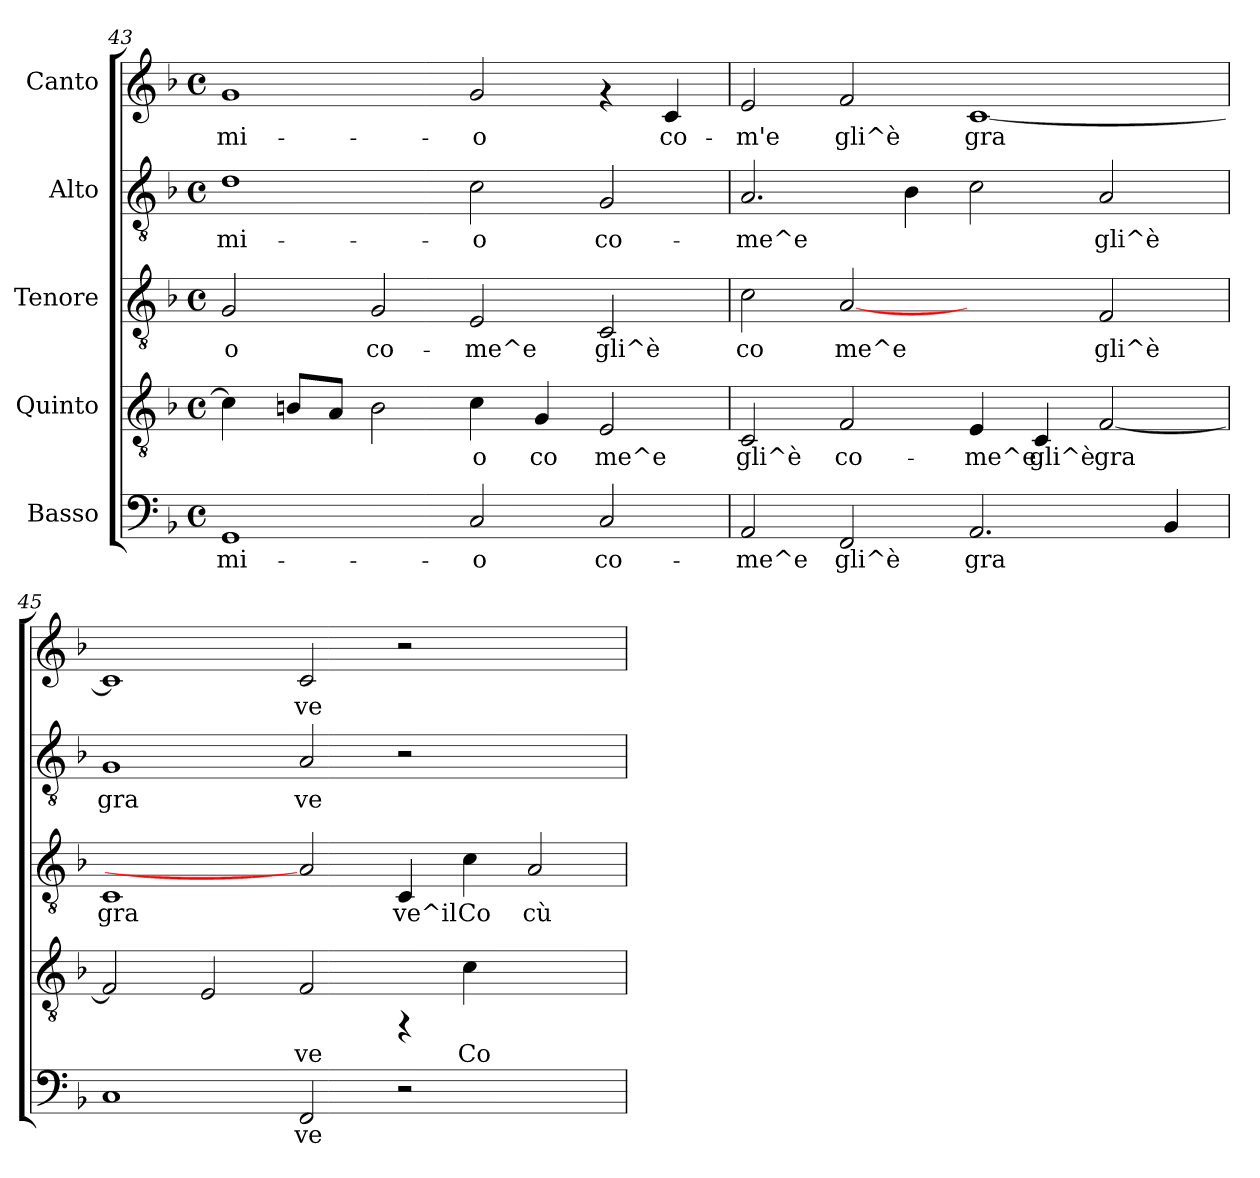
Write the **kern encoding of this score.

**kern	**text	**kern	**text	**kern	**text	**kern	**text	**kern	**text
*part5	*part5	*part4	*part4	*part3	*part3	*part2	*part2	*part1	*part1
*staff5	*staff5	*staff4	*staff4	*staff3	*staff3	*staff2	*staff2	*staff1	*staff1
*I"Basso	*	*I"Quinto	*	*I"Tenore	*	*I"Alto	*	*I"Canto	*
*clefF4	*	*clefGv2	*	*clefGv2	*	*clefGv2	*	*clefG2	*
*k[b-]	*	*k[b-]	*	*k[b-]	*	*k[b-]	*	*k[b-]	*
*F:	*	*F:	*	*F:	*	*F:	*	*F:	*
*M4/4	*	*M4/4	*	*M4/4	*	*M4/4	*	*M4/4	*
*met(c)	*	*met(c)	*	*met(c)	*	*met(c)	*	*met(c)	*
=43	=43	=43	=43	=43	=43	=43	=43	=43	=43
!	!LO:LY:b:cj	!	!LO:LY:b:cj	!	!LO:LY:b:cj	!	!LO:LY:b:cj	!	!LO:LY:b:cj
1GG	mi-	4c\]	.	2G/	-o	1d	mi-	1g	mi-
!	!	!	!LO:LY:b:cj	!	!	!	!	!	!
.	.	8Bn/L	.	.	.	.	.	.	.
!	!	!	!LO:LY:b:cj	!	!	!	!	!	!
.	.	8A/J	.	.	.	.	.	.	.
!	!	!	!LO:LY:b:cj	!	!LO:LY:b:cj	!	!	!	!
.	.	2B\	.	2G/	co-	.	.	.	.
!	!LO:LY:b:cj	!	!LO:LY:b:cj	!	!LO:LY:b:cj	!	!LO:LY:b:cj	!	!LO:LY:b:cj
2C/	-o	4c\	o	2E/	-me^e	2c\	-o	2g/	-o
!	!	!	!LO:LY:b:cj	!	!	!	!	!	!
.	.	4G/	co	.	.	.	.	.	.
!	!LO:LY:b:cj	!	!LO:LY:b:cj	!	!LO:LY:b:cj	!	!LO:LY:b:cj	!	!
2C/	co-	2E/	me^e	2C/	gli^è	2G/	co-	4rf	.
!	!	!	!	!	!	!	!	!	!LO:LY:b:cj
.	.	.	.	.	.	.	.	4c/	co-
!!LO:LB:g=z
=44	=44	=44	=44	=44	=44	=44	=44	=44	=44
!	!LO:LY:b:cj	!	!LO:LY:b:cj	!	!LO:LY:b:cj	!	!LO:LY:b:cj	!	!LO:LY:b:cj
2AA/	-me^e	2C/	gli^è	2c\	co	2.A/	-me^e	2e/	-m'e
!	!LO:LY:b:cj	!	!LO:LY:b:cj	!	!LO:LY:b:cj	!	!	!	!LO:LY:b:cj
2FF/	gli^è	2F/	co-	[2A	me^e	.	.	2f/	gli^è
!	!	!	!	!	!	!	!LO:LY:b:cj	!	!
.	.	.	.	.	.	4B-\	.	.	.
!	!LO:LY:b:cj	!	!LO:LY:b:cj	!	!	!	!LO:LY:b:cj	!	!LO:LY:b:cj
2.AA/	gra	4E/	-me^e	2ryy	.	2c\	.	[<1c	gra
!	!	!	!LO:LY:b:cj	!	!	!	!	!	!
.	.	4C/	gli^è	.	.	.	.	.	.
!	!	!	!LO:LY:b:cj	!	!LO:LY:b:cj	!	!LO:LY:b:cj	!	!
.	.	[<2F/	gra-	2F/	gli^è	2A/	gli^è	.	.
!	!LO:LY:b:cj	!	!	!	!	!	!	!	!
4BB-/	.	.	.	.	.	.	.	.	.
=45	=45	=45	=45	=45	=45	=45	=45	=45	=45
!	!LO:LY:b:cj	!	!LO:LY:b:cj	!	!LO:LY:b:cj	!	!LO:LY:b:cj	!	!LO:LY:b:cj
1C	.	2F/]	--	1C	gra	1G	gra	1c]	.
!	!	!	!LO:LY:b:cj	!	!	!	!	!	!
.	.	2E/	--	.	.	.	.	.	.
!	!LO:LY:b:cj	!	!LO:LY:b:cj	!	!	!	!LO:LY:b:cj	!	!LO:LY:b:cj
2FF/	ve	2F/	-ve	2A]	.	2A/	ve	2c/	ve
!	!	!	!	!	!LO:LY:b:cj	!	!	!	!
2r	.	4rFF	.	4C/	ve^il	2r	.	2r	.
!	!	!	!LO:LY:b:cj	!	!LO:LY:b:cj	!	!	!	!
.	.	4c\	Co-	4c\	Co	.	.	.	.
!	!	!	!	!	!LO:LY:b:cj	!	!	!	!
2ryy	.	2ryy	.	2A/	cù	2ryy	.	2ryy	.
=	=	=	=	=	=	=	=	=	=
*-	*-	*-	*-	*-	*-	*-	*-	*-	*-
